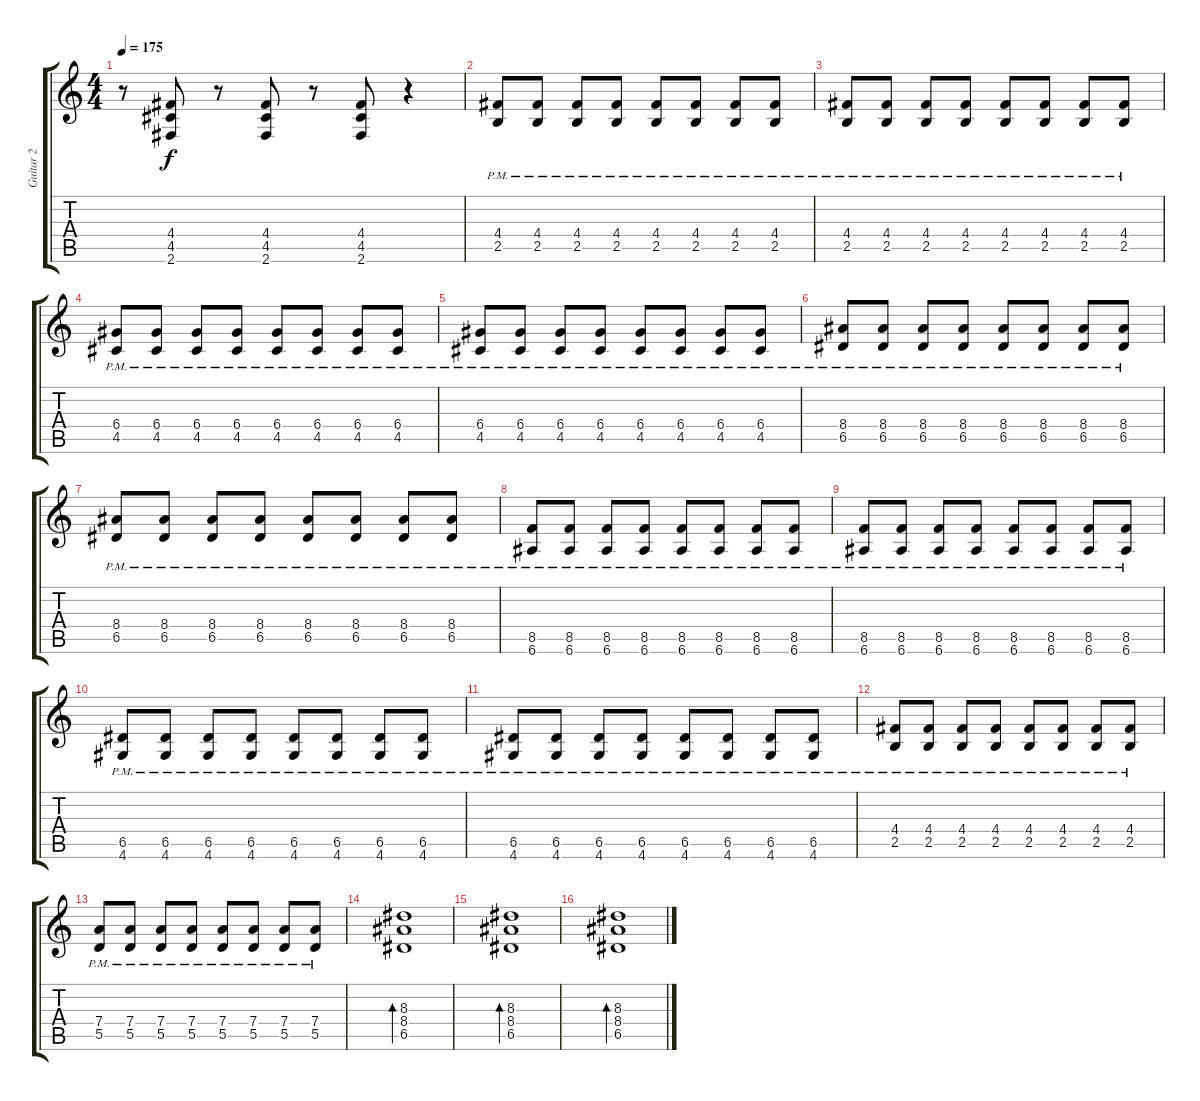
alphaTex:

\track ("Guitar 2" "Guitar 2") {instrument distortionguitar}
\staff {score tabs}
\tuning (E4 B3 G3 D3 A2 E2) {hide}
\ts (4 4)
\tempo 175
\clef g2
\ks c
r.8{dy f} (4.4 4.5 2.6).8 r.8 (4.4 4.5 2.6).8 r.8 (4.4 4.5 2.6).8 r.4 |
\section ("" "")
(4.4{pm} 2.5{pm}).8 (4.4{pm} 2.5{pm}).8 (4.4{pm} 2.5{pm}).8 (4.4{pm} 2.5{pm}).8 (4.4{pm} 2.5{pm}).8 (4.4{pm} 2.5{pm}).8 (4.4{pm} 2.5{pm}).8 (4.4{pm} 2.5{pm}).8 |
(4.4{pm} 2.5{pm}).8 (4.4{pm} 2.5{pm}).8 (4.4{pm} 2.5{pm}).8 (4.4{pm} 2.5{pm}).8 (4.4{pm} 2.5{pm}).8 (4.4{pm} 2.5{pm}).8 (4.4{pm} 2.5{pm}).8 (4.4{pm} 2.5{pm}).8 |
(6.4{pm} 4.5{pm}).8 (6.4{pm} 4.5{pm}).8 (6.4{pm} 4.5{pm}).8 (6.4{pm} 4.5{pm}).8 (6.4{pm} 4.5{pm}).8 (6.4{pm} 4.5{pm}).8 (6.4{pm} 4.5{pm}).8 (6.4{pm} 4.5{pm}).8 |
(6.4{pm} 4.5{pm}).8 (6.4{pm} 4.5{pm}).8 (6.4{pm} 4.5{pm}).8 (6.4{pm} 4.5{pm}).8 (6.4{pm} 4.5{pm}).8 (6.4{pm} 4.5{pm}).8 (6.4{pm} 4.5{pm}).8 (6.4{pm} 4.5{pm}).8 |
(8.4{pm} 6.5{pm}).8 (8.4{pm} 6.5{pm}).8 (8.4{pm} 6.5{pm}).8 (8.4{pm} 6.5{pm}).8 (8.4{pm} 6.5{pm}).8 (8.4{pm} 6.5{pm}).8 (8.4{pm} 6.5{pm}).8 (8.4{pm} 6.5{pm}).8 |
(8.4{pm} 6.5{pm}).8 (8.4{pm} 6.5{pm}).8 (8.4{pm} 6.5{pm}).8 (8.4{pm} 6.5{pm}).8 (8.4{pm} 6.5{pm}).8 (8.4{pm} 6.5{pm}).8 (8.4{pm} 6.5{pm}).8 (8.4{pm} 6.5{pm}).8 |
(8.5{pm} 6.6{pm}).8 (8.5{pm} 6.6{pm}).8 (8.5{pm} 6.6{pm}).8 (8.5{pm} 6.6{pm}).8 (8.5{pm} 6.6{pm}).8 (8.5{pm} 6.6{pm}).8 (8.5{pm} 6.6{pm}).8 (8.5{pm} 6.6{pm}).8 |
(8.5{pm} 6.6{pm}).8 (8.5{pm} 6.6{pm}).8 (8.5{pm} 6.6{pm}).8 (8.5{pm} 6.6{pm}).8 (8.5{pm} 6.6{pm}).8 (8.5{pm} 6.6{pm}).8 (8.5{pm} 6.6{pm}).8 (8.5{pm} 6.6{pm}).8 |
(6.5{pm} 4.6{pm}).8 (6.5{pm} 4.6{pm}).8 (6.5{pm} 4.6{pm}).8 (6.5{pm} 4.6{pm}).8 (6.5{pm} 4.6{pm}).8 (6.5{pm} 4.6{pm}).8 (6.5{pm} 4.6{pm}).8 (6.5{pm} 4.6{pm}).8 |
(6.5{pm} 4.6{pm}).8 (6.5{pm} 4.6{pm}).8 (6.5{pm} 4.6{pm}).8 (6.5{pm} 4.6{pm}).8 (6.5{pm} 4.6{pm}).8 (6.5{pm} 4.6{pm}).8 (6.5{pm} 4.6{pm}).8 (6.5{pm} 4.6{pm}).8 |
(4.4{pm} 2.5{pm}).8 (4.4{pm} 2.5{pm}).8 (4.4{pm} 2.5{pm}).8 (4.4{pm} 2.5{pm}).8 (4.4{pm} 2.5{pm}).8 (4.4{pm} 2.5{pm}).8 (4.4{pm} 2.5{pm}).8 (4.4{pm} 2.5{pm}).8 |
(7.4{pm} 5.5{pm}).8 (7.4{pm} 5.5{pm}).8 (7.4{pm} 5.5{pm}).8 (7.4{pm} 5.5{pm}).8 (7.4{pm} 5.5{pm}).8 (7.4{pm} 5.5{pm}).8 (7.4{pm} 5.5{pm}).8 (7.4{pm} 5.5{pm}).8 |
(8.3 8.4 6.5).1{bd 120} |
(8.3 8.4 6.5).1{bd 120} |
(8.3 8.4 6.5).1{bd 120}
